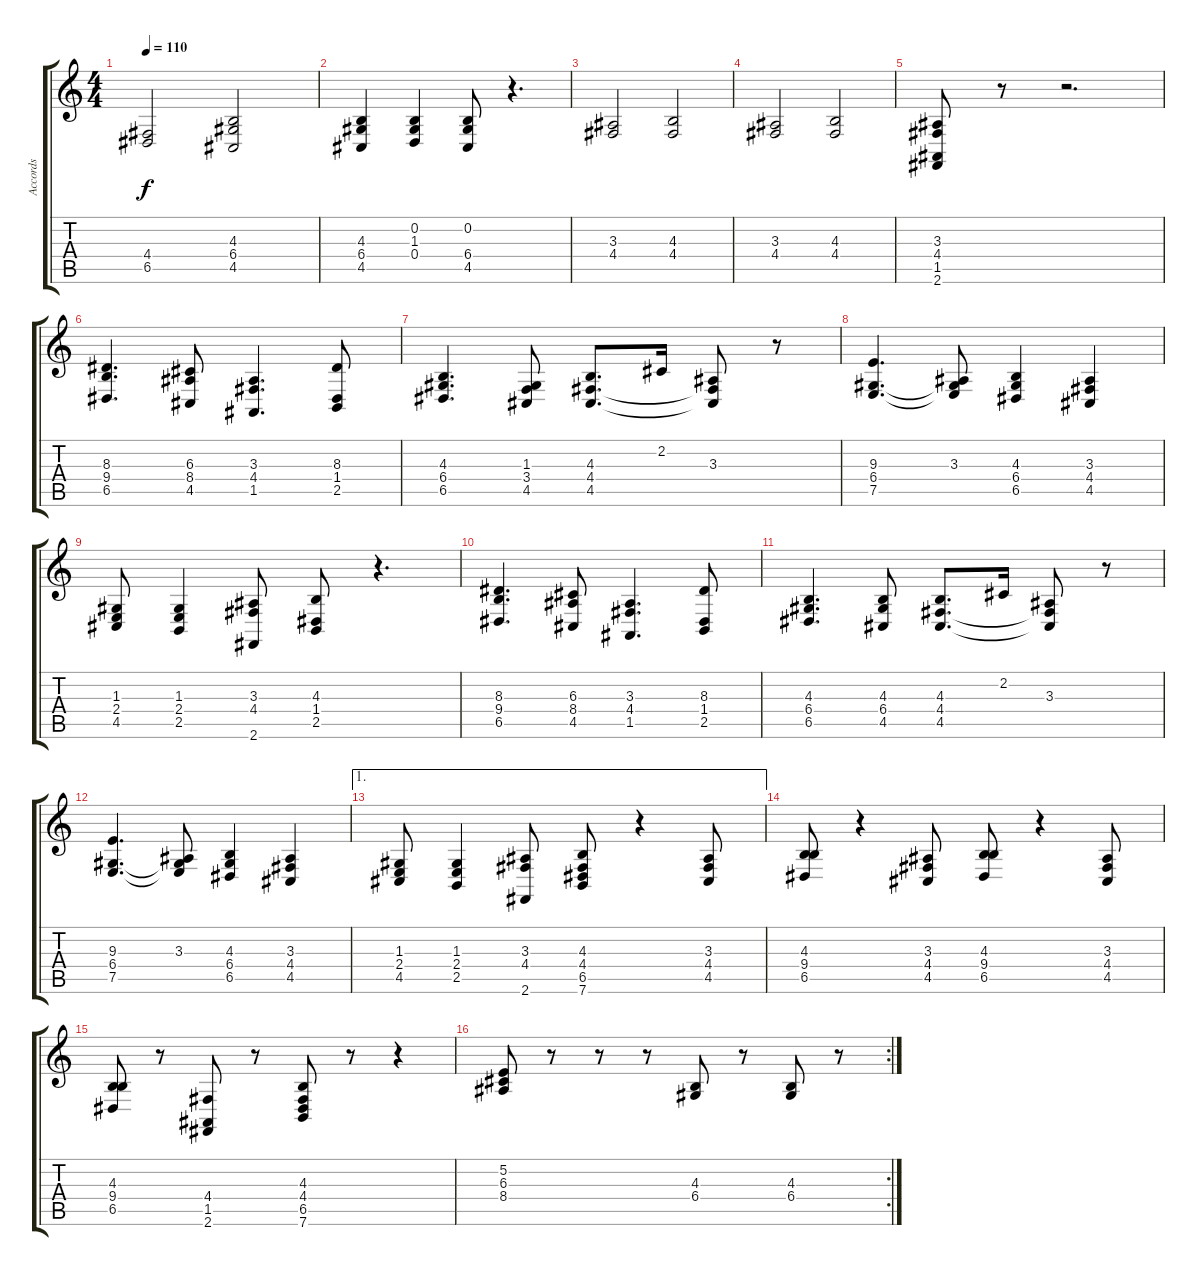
\track ("Accords" "Accords") {instrument stringensemble1}
\staff {score tabs}
\tuning (E4 B3 G3 D3 A2 E2) {hide}
\ts (4 4)
\tempo 110
\clef g2
\ks c
(4.4 6.5).2{dy f} (4.3 6.4 4.5).2 |
(4.3 6.4 4.5).4 (0.2 1.3 0.4).4 (0.2 6.4 4.5).8 r.4{d} |
(3.3 4.4).2 (4.3 4.4).2 |
(3.3 4.4).2 (4.3 4.4).2 |
(3.3 4.4 1.5 2.6).8 r.8 r.2{d} |
(8.3 9.4 6.5).4{d} (6.3 8.4 4.5).8 (3.3 4.4 1.5).4{d} (8.3 1.4 2.5).8 |
(4.3 6.4 6.5).4{d} (1.3 3.4 4.5).8 (4.3 4.4 4.5).8{d} 2.2.16 (3.3 4.4{t} 4.5{t}).8 r.8 |
(9.3 6.4 7.5).4{d} (3.3 6.4{t} 7.5{t}).8 (4.3 6.4 6.5).4 (3.3 4.4 4.5).4 |
(1.3 2.4 4.5).8 (1.3 2.4 2.5).4 (3.3 4.4 2.6).8 (4.3 1.4 2.5).8 r.4{d} |
(8.3 9.4 6.5).4{d} (6.3 8.4 4.5).8 (3.3 4.4 1.5).4{d} (8.3 1.4 2.5).8 |
(4.3 6.4 6.5).4{d} (4.3 6.4 4.5).8 (4.3 4.4 4.5).8{d} 2.2.16 (3.3 4.4{t} 4.5{t}).8 r.8 |
(9.3 6.4 7.5).4{d} (3.3 6.4{t} 7.5{t}).8 (4.3 6.4 6.5).4 (3.3 4.4 4.5).4 |
\ae 1
(1.3 2.4 4.5).8 (1.3 2.4 2.5).4 (3.3 4.4 2.6).8 (4.3 4.4 6.5 7.6).8 r.4 (3.3 4.4 4.5).8 |
(4.3 9.4 6.5).8 r.4 (3.3 4.4 4.5).8 (4.3 9.4 6.5).8 r.4 (3.3 4.4 4.5).8 |
(4.3 9.4 6.5).8 r.8 (4.4 1.5 2.6).8 r.8 (4.3 4.4 6.5 7.6).8 r.8 r.4 |
\rc 2
(5.2 6.3 8.4).8 r.8 r.8 r.8 (4.3 6.4).8 r.8 (4.3 6.4).8 r.8
